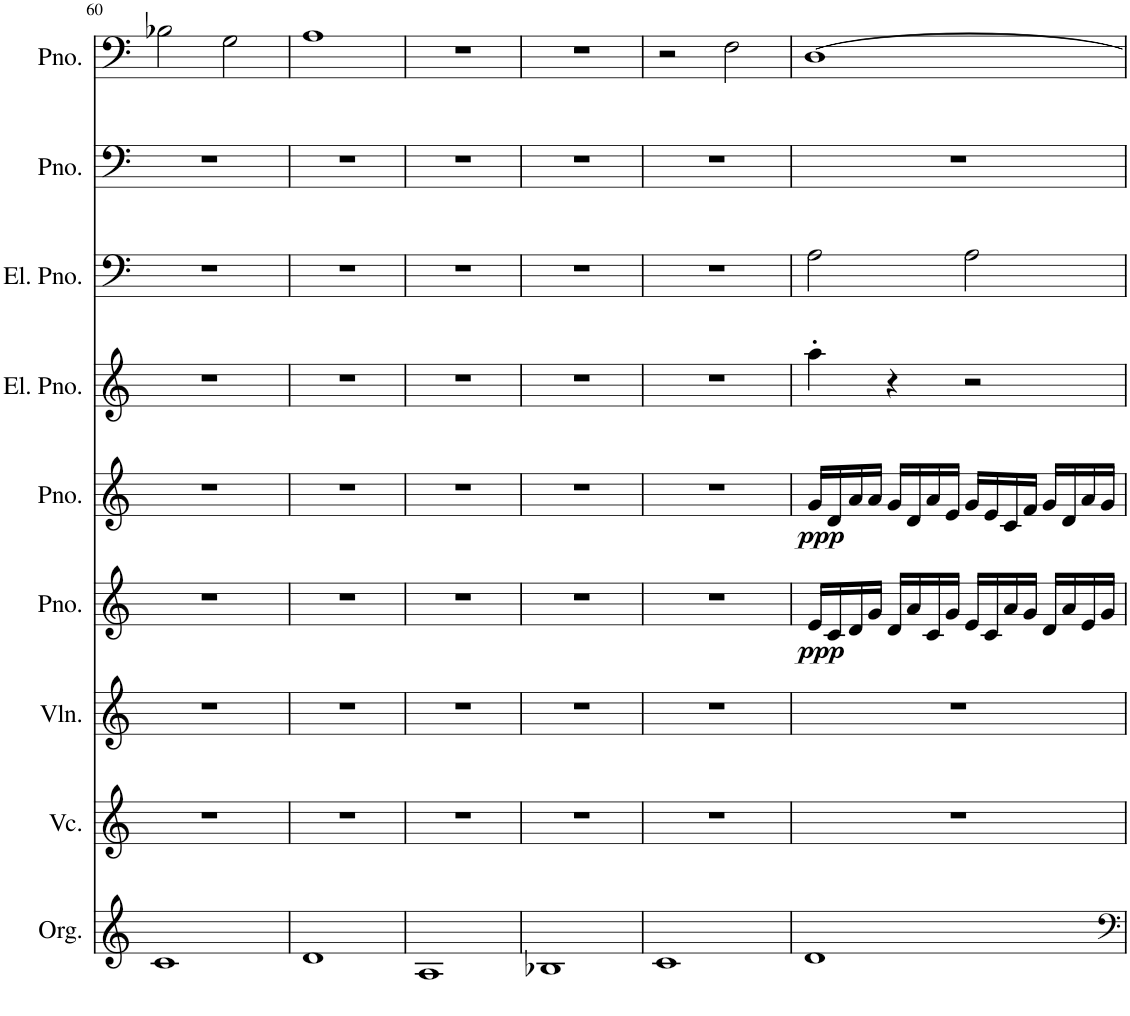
**kern	**kern	**kern	**kern	**dynam	**kern	**dynam	**kern	**kern	**dynam	**kern	**kern	**kern	**kern
*part11	*part10	*part9	*part8	*part8	*part7	*part7	*part6	*part5	*part5	*part4	*part3	*part2	*part1
*staff11	*staff10	*staff9	*staff8	*staff8	*staff7	*staff7	*staff6	*staff5	*staff5	*staff4	*staff3	*staff2	*staff1
*I"オルガン	*I"チェロ	*I"ヴァイオリン	*I"ピアノ	*	*I"ピアノ	*	*I"エレクトリックピアノ	*I"ピアノ	*	*I"エレクトリックピアノ	*I"エレクトリックピアノ	*I"ピアノ	*I"ピアノ
!!LO:PB:g=z
*clefG2	*clefG2	*clefG2	*clefG2	*	*clefG2	*	*clefG2	*clefG2	*	*clefG2	*clefF4	*clefF4	*clefF4
*k[]	*k[]	*k[]	*k[]	*	*k[]	*	*k[]	*k[]	*	*k[]	*k[]	*k[]	*k[]
*M4/4	*M4/4	*M4/4	*M4/4	*	*M4/4	*	*M4/4	*M4/4	*	*M4/4	*M4/4	*M4/4	*M4/4
=60	=60	=60	=60	=60	=60	=60	=60	=60	=60	=60	=60	=60	=60
1c	1r	1r	1r	.	1r	.	1r	1r	.	1r	1r	1r	2B-X\
.	.	.	.	.	.	.	.	.	.	.	.	.	2G\
=61	=61	=61	=61	=61	=61	=61	=61	=61	=61	=61	=61	=61	=61
1d	1r	1r	1r	.	1r	.	1r	1r	.	1r	1r	1r	1A
=62	=62	=62	=62	=62	=62	=62	=62	=62	=62	=62	=62	=62	=62
1A	1r	1r	1r	.	1r	.	1r	1r	.	1r	1r	1r	1r
=63	=63	=63	=63	=63	=63	=63	=63	=63	=63	=63	=63	=63	=63
1B-X	1r	1r	1r	.	1r	.	1r	1r	.	1r	1r	1r	1r
=64	=64	=64	=64	=64	=64	=64	=64	=64	=64	=64	=64	=64	=64
1c	1r	1r	1r	.	1r	.	1r	1r	.	1r	1r	1r	2r
.	.	.	.	.	.	.	.	.	.	.	.	.	2F\
=65	=65	=65	=65	=65	=65	=65	=65	=65	=65	=65	=65	=65	=65
!	!	!	!	!LO:DY:b	!	!LO:DY:b	!	!	!LO:DY:a	!	!	!	!
1d	1r	1r	16e/LL	ppp	16g/LL	ppp	4aa'\	16g/LL	ppp	4aa'	2A\	1r	[1D
.	.	.	16c/	.	16d/	.	.	16d/J	.	.	.	.	.
.	.	.	16d/	.	16a/	.	.	16a/L	.	.	.	.	.
.	.	.	16g/JJ	.	16a/JJ	.	.	16a/JJ	.	.	.	.	.
.	.	.	16d/LL	.	16g/LL	.	4r	16g/LL	.	4r	.	.	.
.	.	.	16a/	.	16d/	.	.	16d/J	.	.	.	.	.
.	.	.	16c/	.	16a/	.	.	16a/L	.	.	.	.	.
.	.	.	16g/JJ	.	16e/JJ	.	.	16e/JJ	.	.	.	.	.
.	.	.	16e/LL	.	16g/LL	.	2r	16g/LL	.	2r	2A\	.	.
.	.	.	16c/	.	16e/	.	.	16e/J	.	.	.	.	.
.	.	.	16a/	.	16c/	.	.	16c/L	.	.	.	.	.
.	.	.	16g/JJ	.	16f/JJ	.	.	16f/JJ	.	.	.	.	.
.	.	.	16d/LL	.	16g/LL	.	.	16g/LL	.	.	.	.	.
.	.	.	16a/	.	16d/	.	.	16d/J	.	.	.	.	.
.	.	.	16e/	.	16a/	.	.	16a/L	.	.	.	.	.
.	.	.	16g/JJ	.	16g/JJ	.	.	16g/JJ	.	.	.	.	.
=	=	=	=	=	=	=	=	=	=	=	=	=	=
*-	*-	*-	*-	*-	*-	*-	*-	*-	*-	*-	*-	*-	*-
